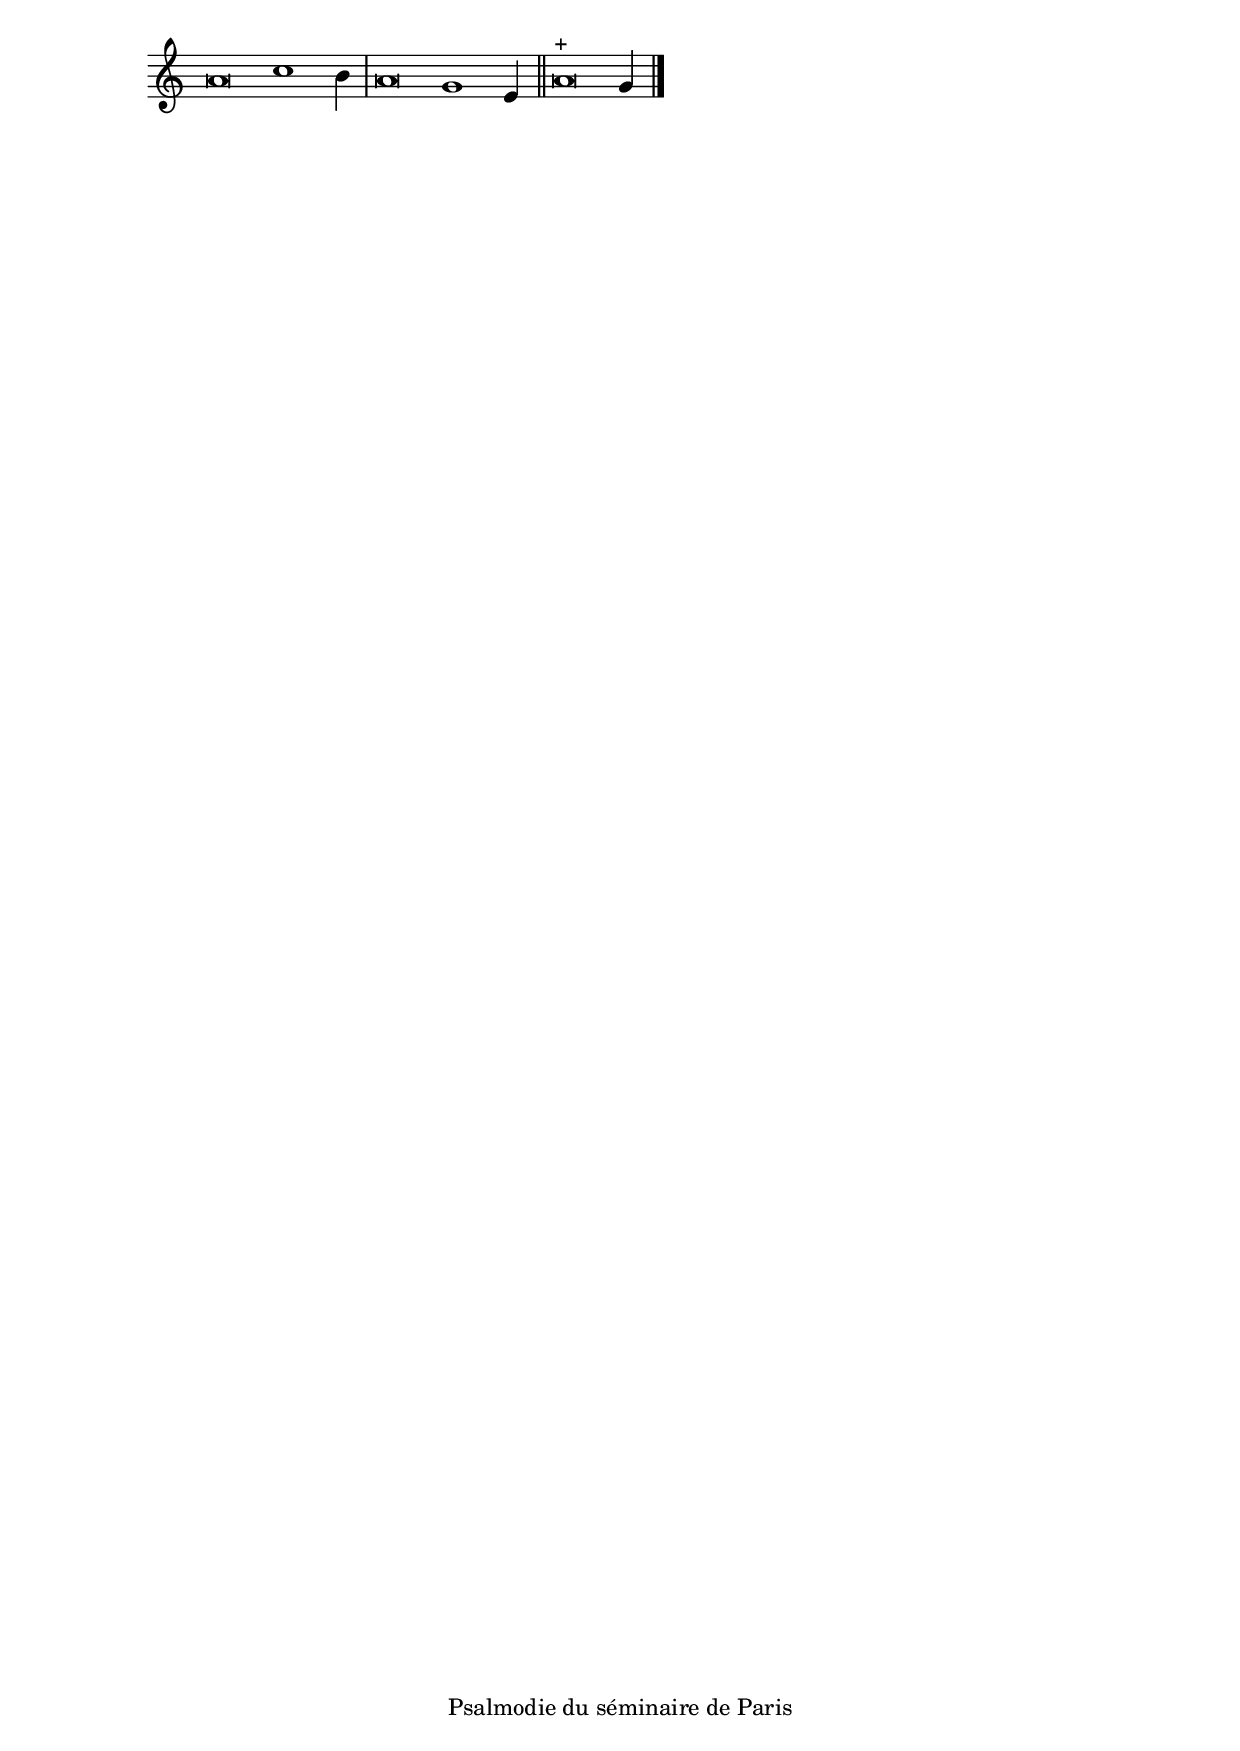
\version "2.20.0"
\language "italiano"

stemOff = \hide Staff.Stem
stemOn  = \undo \stemOff

\header {
  %title = "Cantique de l'Ancien Testament 43"
  %tagline = ##f
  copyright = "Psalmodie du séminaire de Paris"
}

\score {
  \new Staff \with { \remove "Time_signature_engraver" }
  \relative
  {
    \key do \major
    \cadenzaOn
    \stemOff la'\breve do1 \stemOn si4
    \bar "|"
    \stemOff la\breve sol1 \stemOn mi4
    \bar "||"
    \stemOff la\breve^\markup{ + } \stemOn sol4    
    \bar "|."
  }
}
